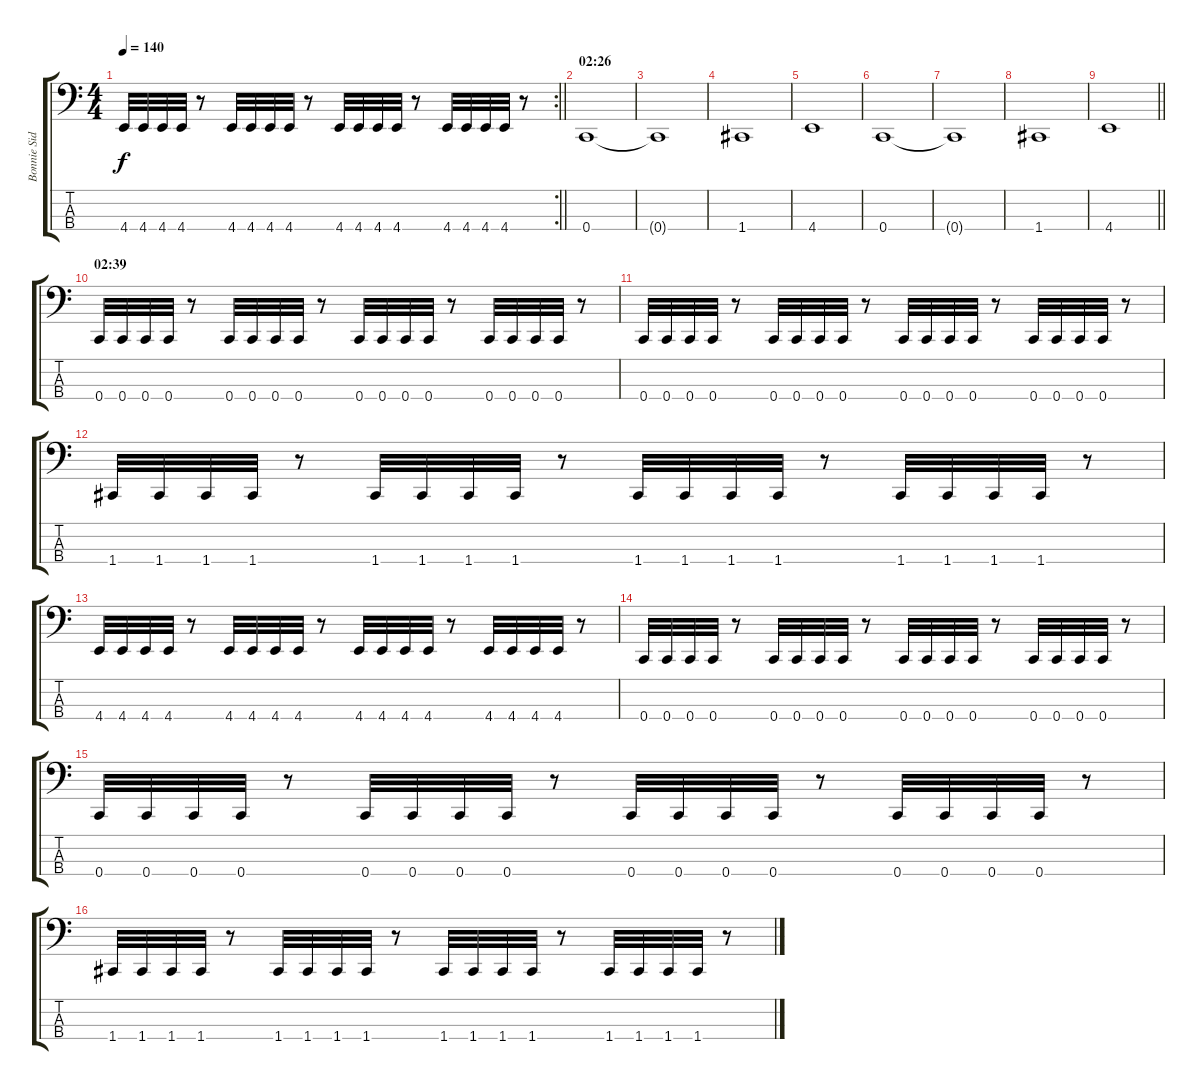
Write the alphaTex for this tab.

\track ("Bonnie Sidharta" "Bonnie Sid") {instrument electricbasspick}
\staff {score tabs}
\tuning (F2 C2 G1 C1) {hide}
\rc 2
\ts (4 4)
\tempo 140
\clef f4
\barLineRight lightlight
\ks c
4.4.32{dy f} 4.4.32 4.4.32 4.4.32 r.8 4.4.32 4.4.32 4.4.32 4.4.32 r.8 4.4.32 4.4.32 4.4.32 4.4.32 r.8 4.4.32 4.4.32 4.4.32 4.4.32 r.8 |
\section ("" "02:26")
0.4.1 |
0.4{t}.1 |
1.4.1 |
4.4.1 |
0.4.1 |
0.4{t}.1 |
1.4.1 |
\barLineRight lightlight
4.4.1 |
\section ("" "02:39")
0.4.32 0.4.32 0.4.32 0.4.32 r.8 0.4.32 0.4.32 0.4.32 0.4.32 r.8 0.4.32 0.4.32 0.4.32 0.4.32 r.8 0.4.32 0.4.32 0.4.32 0.4.32 r.8 |
0.4.32 0.4.32 0.4.32 0.4.32 r.8 0.4.32 0.4.32 0.4.32 0.4.32 r.8 0.4.32 0.4.32 0.4.32 0.4.32 r.8 0.4.32 0.4.32 0.4.32 0.4.32 r.8 |
1.4.32 1.4.32 1.4.32 1.4.32 r.8 1.4.32 1.4.32 1.4.32 1.4.32 r.8 1.4.32 1.4.32 1.4.32 1.4.32 r.8 1.4.32 1.4.32 1.4.32 1.4.32 r.8 |
4.4.32 4.4.32 4.4.32 4.4.32 r.8 4.4.32 4.4.32 4.4.32 4.4.32 r.8 4.4.32 4.4.32 4.4.32 4.4.32 r.8 4.4.32 4.4.32 4.4.32 4.4.32 r.8 |
0.4.32 0.4.32 0.4.32 0.4.32 r.8 0.4.32 0.4.32 0.4.32 0.4.32 r.8 0.4.32 0.4.32 0.4.32 0.4.32 r.8 0.4.32 0.4.32 0.4.32 0.4.32 r.8 |
0.4.32 0.4.32 0.4.32 0.4.32 r.8 0.4.32 0.4.32 0.4.32 0.4.32 r.8 0.4.32 0.4.32 0.4.32 0.4.32 r.8 0.4.32 0.4.32 0.4.32 0.4.32 r.8 |
1.4.32 1.4.32 1.4.32 1.4.32 r.8 1.4.32 1.4.32 1.4.32 1.4.32 r.8 1.4.32 1.4.32 1.4.32 1.4.32 r.8 1.4.32 1.4.32 1.4.32 1.4.32 r.8
